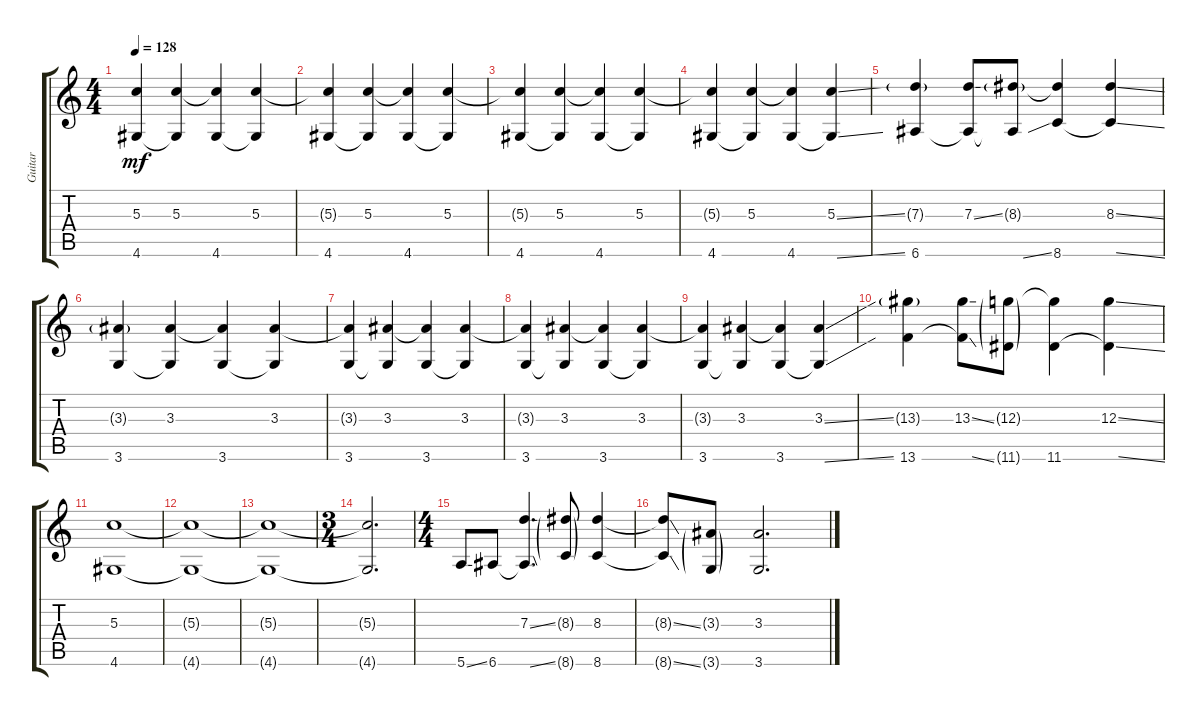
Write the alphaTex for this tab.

\track ("Guitar" "Guitar") {instrument electricguitarclean}
\staff {score tabs}
\tuning (E4 B3 G3 D3 A2 E2) {hide}
\ts (4 4)
\tempo 128
\clef g2
\ks c
(5.3{t} 4.6).4{dy mf} (5.3 4.6{t}).4 (5.3{t} 4.6).4 (5.3 4.6{t}).4 |
(5.3{t} 4.6).4 (5.3 4.6{t}).4 (5.3{t} 4.6).4 (5.3 4.6{t}).4 |
(5.3{t} 4.6).4 (5.3 4.6{t}).4 (5.3{t} 4.6).4 (5.3 4.6{t}).4 |
(5.3{t} 4.6).4 (5.3 4.6{t}).4 (5.3{t} 4.6).4 (5.3{ss} 4.6{ss t}).4 |
(7.3{g} 6.6).4 (7.3{ss} 6.6{t}).8 (8.3{g} 6.6{ss t}).8 (8.3{t} 8.6).4 (8.3{ss} 8.6{ss t}).4 |
(3.3{g} 3.6).4 (3.3 3.6{t}).4 (3.3{t} 3.6).4 (3.3 3.6{t}).4 |
(3.3{t} 3.6).4 (3.3 3.6{t}).4 (3.3{t} 3.6).4 (3.3 3.6{t}).4 |
(3.3{t} 3.6).4 (3.3 3.6{t}).4 (3.3{t} 3.6).4 (3.3 3.6{t}).4 |
(3.3{t} 3.6).4 (3.3 3.6{t}).4 (3.3{t} 3.6).4 (3.3{ss} 3.6{ss t}).4 |
(13.3{g} 13.6).4 (13.3{ss} 13.6{ss t}).8 (12.3{g} 11.6{g}).8 (12.3{t} 11.6).4 (12.3{ss} 11.6{ss t}).4 |
(5.3 4.6).1 |
(5.3{t} 4.6{t}).1 |
(5.3{t} 4.6{t}).1 |
\ts (3 4)
(5.3{t} 4.6{t}).2{d} |
\ts (4 4)
5.6{ss}.8 6.6.8 (7.3{ss} 6.6{ss t}).4{d} (8.3{g} 8.6{g}).8 (8.3 8.6).4 |
(8.3{ss t} 8.6{ss t}).8 (3.3{g} 3.6{g}).8 (3.3 3.6).2{d}
